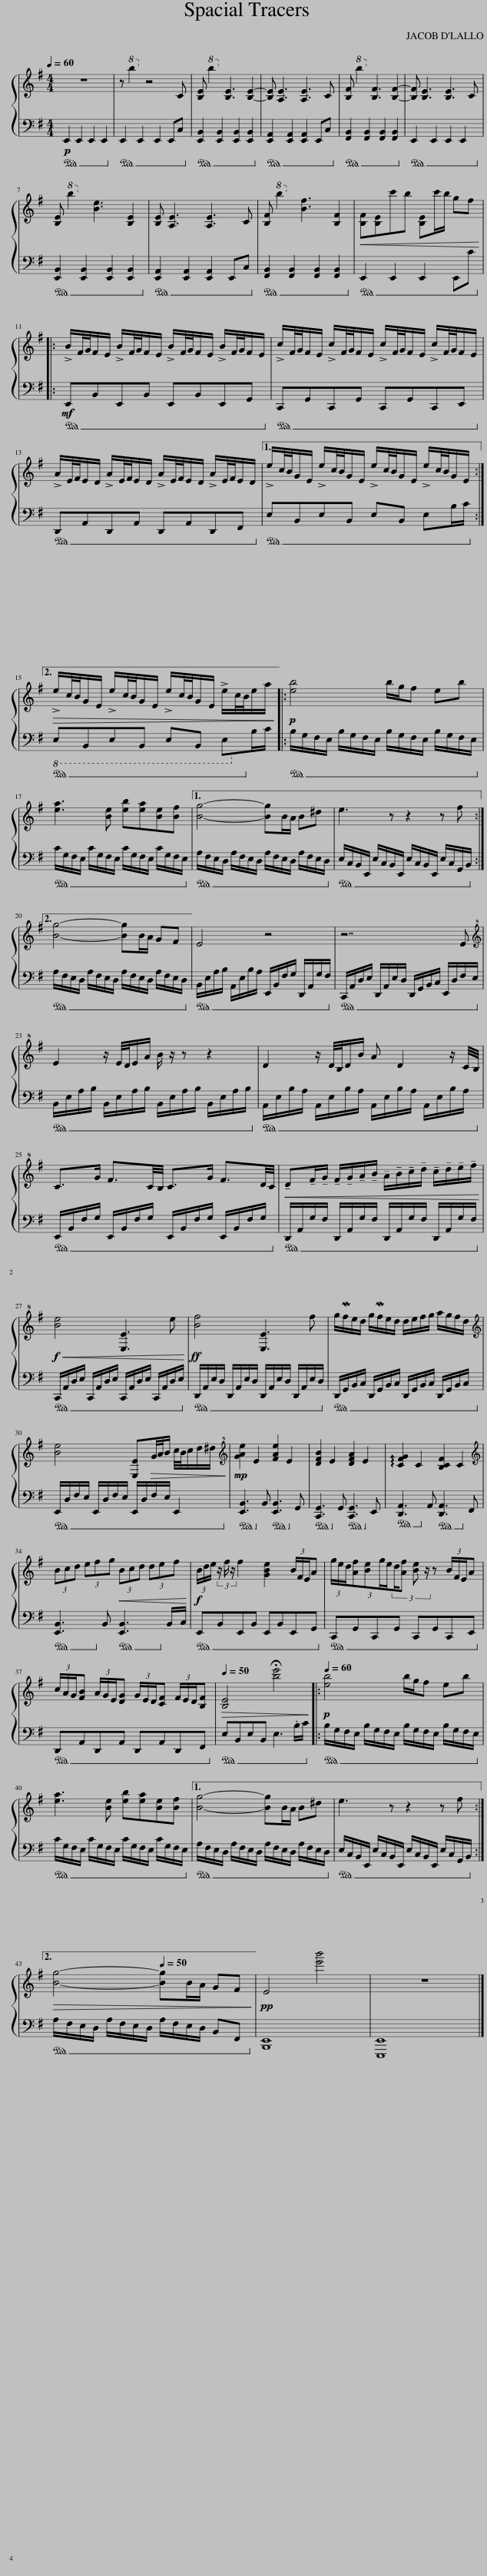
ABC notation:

X:1
%%score { 1 | 2 }
L:1/8
Q:1/4=60
M:4/4
I:linebreak $
K:G
V:1 treble
V:2 bass
V:1
 z8 | z!8va(! b'2!8va)! z4 C | [B,E]!8va(! b'2!8va)! [B,E]3 [B,E]2- | [B,E] [A,E]3 [A,E]3 C | [B,F]!8va(! b'2!8va)! [B,F]3 [B,F]2- | %5
 [B,F] [B,E]3 [B,E]3 C |$ [B,E]!8va(! b'2!8va)! [Be]3 [B,E]2 | [B,E] [A,E]3 [A,E]3 C | [B,F]!8va(! b'2!8va)! [Bf]3 [B,F]2 |!<(! [B,F][B,E]c'b [B,E]c'/b/ gf!<)! |:$ %10
 !>!B/F/4G/4F/E/ !>!B/F/4G/4F/E/ !>!B/F/4G/4F/E/ !>!B/F/4G/4F/E/ | !>!c/F/4G/4F/E/ !>!c/F/4G/4F/E/ !>!c/F/4G/4F/E/ !>!c/F/4G/4F/E/ |$ !>!A/E/4F/4E/D/ !>!A/E/4F/4E/D/ !>!A/E/4F/4E/D/ !>!A/E/4F/4E/D/ |1 !>!e/c/4B/4G/E/ !>!e/c/4B/4G/E/ !>!e/c/4B/4G/E/ !>!e/c/4B/4G/E/ :|2$!>(! !>!e/c/4B/4G/E/ !>!e/c/4B/4G/E/ !>!e/c/4B/4G/E/ !>!e/c/4B/4e/a/!>)! |: %15
!p! [eb]4 b/g/f eb |$ [ea]3 [Be] [eb][ea][Be][Bf] |1 [Bg]4- [Bg]B/A/ B^d | e3 z z2 z f :|2$ [Bg]4- [Bg]B/A/ GF || %20
 E4 z4 | z7 E |$[K:treble+8] E2 z/ E/4D/4E/A/ B/ z/ z z2 | D2 z/ D/4B,/4D/B/ A D2 z/ C/4B,/4 |$ C>G F3/2C/4B,/4 C>G F3/2D/4C/4 | %25
!<(! !tenuto!D!tenuto!F/!tenuto!G/ !tenuto!F/!tenuto!G/!tenuto!A/!tenuto!B/ !tenuto!A/!tenuto!B/!tenuto!c/!tenuto!d/ !tenuto!c/!tenuto!d/!tenuto!e/!tenuto!f/!<)! |$!f!!<(! [Be]4 [E,E]3 e!<)! |!ff! [Bf]4 [E,E]3 f | g/Mf/e/d/ g/Mf/e/d/ d/e/f/g/ a/g/f/d/ |$[K:treble] [Be]4 [E,E]!>(!G/4A/4B/ c/4B/4c/d/^d/!>)! | %30
[K:treble+8]!mp! [GAe]2 E2 [FAe]2 E2 | [DFB]2 E2 [DFA]2 E2 | !arpeggio![CFG]2 C2 [B,CF]2 C2 |$[K:treble] (3Bcd (3efg!<(! (3Bcd (3def!<)! |!f! (3B/d/e/ (3z/ f/ z/ f2 [GBe]2 (3B/F/E/A | %35
 (3g/e/d/(3:2:4[Af][Be]g/e/(3:2:4d/[Af] [Be] z/ z (3B/F/E/A |$ (3c/A/G/[FB] (3A/G/E/[DG] (3G/E/D/[CF] (3F/E/D/[B,F] |[Q:1/4=50]!>(! [B,E]4 !fermata![be']4!>)! |:!p![Q:1/4=60] [eb]4 b/g/f eb |$ [ea]3 [Be] [eb][ea][Be][Bf] |1 %40
 [Bg]4- [Bg]B/A/ B^d | e3 z z2 z f :|2$!>(! [Bg]4-[Q:1/4=50] [Bg]B/A/ GF!>)! ||!pp! E4 [e'b']4 | z8 |] %45
V:2
!p!!ped! E,,2 E,,2 E,,2 E,,2!ped-up! |!ped! E,,2 E,,2 E,,2 E,,C,!ped-up! |!ped! [E,,B,,]2 [E,,B,,]2 [E,,B,,]2 [E,,B,,]2!ped-up! |!ped! [E,,A,,]2 [E,,A,,]2 [E,,A,,]2 E,,C,!ped-up! |!ped! [F,,B,,]2 [F,,B,,]2 [F,,B,,]2 [F,,B,,]2!ped-up! | %5
!ped! E,,2 E,,2 E,,2 E,,2!ped-up! |$!ped! [E,,B,,]2 [E,,B,,]2 [E,,B,,]2 [E,,B,,]2!ped-up! |!ped! [E,,A,,]2 [E,,A,,]2 [E,,A,,]2 E,,C,!ped-up! |!ped! [F,,B,,]2 [F,,B,,]2 [F,,B,,]2 [F,,B,,]2!ped-up! |!ped! E,,2 E,,2 E,,2 E,,C!ped-up! |:$ %10
!mf!!ped! E,,B,,E,,B,, E,,B,,E,,G,,!ped-up! |!ped! C,,G,,C,,G,, C,,G,,C,,E,,!ped-up! |$!ped! D,,A,,D,,A,, D,,A,,D,,F,,!ped-up! |1!ped! E,B,,E,B,, E,B,, E,B,/C/!ped-up! :|2$!8vb(!!ped! E,,B,,,E,,B,,, E,,B,,, E,,!8vb)!!ped-up!B,/C/ |: %15
!ped! B,/G,/F,/E,/ B,/G,/F,/E,/ B,/G,/F,/E,/ B,/G,/F,/E,/!ped-up! |$!ped! C/G,/F,/E,/ C/G,/F,/E,/ C/G,/F,/E,/ C/G,/F,/E,/!ped-up! |1!ped! A,/F,/E,/D,/ A,/F,/E,/D,/ A,/F,/E,/D,/ A,/F,/E,/D,/!ped-up! |!ped! E,/C,/B,,/E,,/ E,/C,/B,,/E,,/ E,/C,/B,,/E,,/ E,/C,/G,,/B,,/!ped-up! :|2$!ped! A,/F,/E,/D,/ A,/F,/E,/D,/ A,/F,/E,/D,/ A,/F,/E,/D,/!ped-up! || %20
!ped! B,,/E,/A,/B,/ A,,/E,/B,/A,/ E,,/B,,/F,/G,/ D,,/A,,/G,/F,/!ped-up! |!ped! C,,/A,,/D,/E,/ D,,/A,,/E,/D,/ D,,/G,,/B,,/C,/ E,,/D,/F,/E,/!ped-up! |$!ped! B,,/E,/A,/B,/ B,,/E,/A,/B,/ B,,/E,/A,/B,/ B,,/E,/A,/B,/!ped-up! |!ped! A,,/E,/B,/A,/ A,,/E,/B,/A,/ A,,/E,/B,/A,/ A,,/E,/B,/A,/!ped-up! |$!ped! E,,/B,,/F,/G,/ E,,/B,,/F,/G,/ E,,/B,,/F,/G,/ E,,/B,,/F,/G,/!ped-up! | %25
!ped! D,,/A,,/G,/F,/ D,,/A,,/G,/F,/ D,,/A,,/G,/F,/ D,,/A,,/G,/F,/!ped-up! |$!ped! C,,/A,,/D,/E,/ C,,/A,,/D,/E,/ C,,/A,,/D,/E,/ C,,/A,,/D,/E,/!ped-up! |!ped! D,,/A,,/E,/D,/ D,,/A,,/E,/D,/ D,,/A,,/E,/D,/ D,,/A,,/E,/D,/!ped-up! |!ped! D,,/G,,/B,,/C,/ D,,/G,,/B,,/C,/ D,,/G,,/B,,/C,/ D,,/G,,/B,,/C,/!ped-up! |$!ped! E,,/D,/F,/E,/ E,,/D,/F,/E,/ E,,/D,/F,/E,/ E,,2!ped-up! | %30
!ped! [E,,B,,]3!ped-up! B,,!ped! [E,,B,,]3!ped-up! G,, |!ped! [C,,G,,]3!ped-up! G,,!ped! [C,,G,,]3!ped-up! E,, |!ped! [D,,A,,]3!ped-up! A,,!ped! [D,,A,,]3!ped-up! F,, |$!ped! [E,,B,,]3!ped-up! B,,!ped! [E,,B,,]3!ped-up! B,,/C,/ |!ped! E,,B,,E,,B,, E,,B,,E,,G,,!ped-up! | %35
!ped! C,,G,,C,,G,, C,,G,,C,,E,,!ped-up! |$!ped! D,,A,,D,,A,, D,,A,,D,,F,,!ped-up! |!ped! E,B,,E,B,, E,3 .B,/C/!ped-up! |:!ped! B,/G,/F,/E,/ B,/G,/F,/E,/ B,/G,/F,/E,/ B,/G,/F,/E,/!ped-up! |$!ped! C/G,/F,/E,/ C/G,/F,/E,/ C/G,/F,/E,/ C/G,/F,/E,/!ped-up! |1 %40
!ped! A,/F,/E,/D,/ A,/F,/E,/D,/ A,/F,/E,/D,/ A,/F,/E,/D,/!ped-up! |!ped! E,/C,/B,,/E,,/ E,/C,/B,,/E,,/ E,/C,/B,,/E,,/ E,/C,/G,,/B,,/!ped-up! :|2$!ped! A,/F,/E,/D,/ A,/F,/E,/D,/ A,/F,/E,/D,/ B,,F,,!ped-up! || [B,,,E,,]8 | [E,,,E,,]8 |] %45
